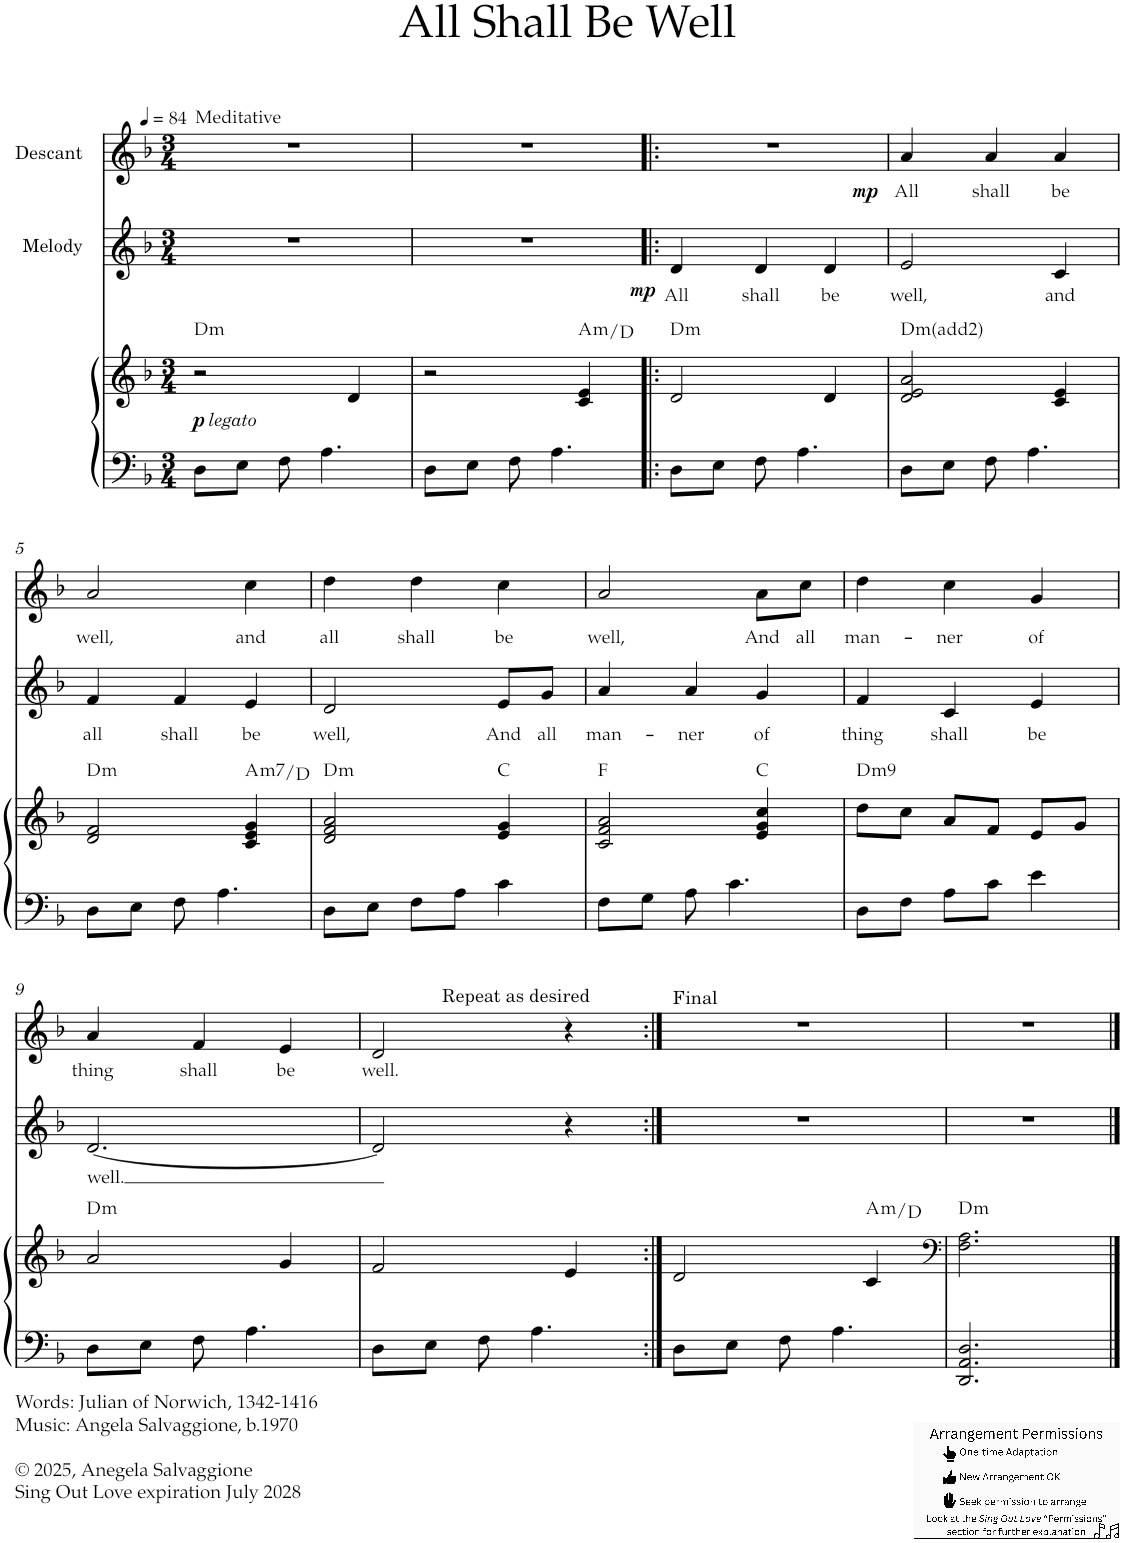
**kern	**kern	**dynam	**harte	**kern	**text	**dynam	**kern	**text	**dynam
*part3	*part3	*part3	*part3	*part2	*part2	*part2	*part1	*part1	*part1
*staff4	*staff3	*staff3/4	*	*staff2	*staff2	*staff2	*staff1	*staff1	*staff1
*	*	*	*	*I"Melody	*	*	*I"Descant	*	*
*clefF4	*clefG2	*	*	*clefG2	*	*	*clefG2	*	*
*k[b-]	*k[b-]	*	*	*k[b-]	*	*	*k[b-]	*	*
*d:	*d:	*	*	*d:	*	*	*d:	*	*
*M3/4	*M3/4	*	*	*M3/4	*	*	*M3/4	*	*
*MM84	*MM84	*	*	*MM84	*	*	*MM84	*	*
=1	=1	=1	=1	=1	=1	=1	=1	=1	=1
!	!	!	!	!	!	!	!LO:TX:a:t=Meditative	!	!
!	!LO:TX:b:i:t=legato	!	!	!	!	!	!	!	!
!	!	!LO:DY:b	!LO:H:kt=m	!	!	!	!	!	!
8D\L	2r	p	D:min	2.r	.	.	2.r	.	.
8E\J	.	.	.	.	.	.	.	.	.
8F\	.	.	.	.	.	.	.	.	.
4.A\	.	.	.	.	.	.	.	.	.
.	4d/	.	.	.	.	.	.	.	.
=2	=2	=2	=2	=2	=2	=2	=2	=2	=2
8D\L	2r	.	.	2.r	.	.	2.r	.	.
8E\J	.	.	.	.	.	.	.	.	.
8F\	.	.	.	.	.	.	.	.	.
4.A\	.	.	.	.	.	.	.	.	.
!	!	!	!LO:H:kt=m	!	!	!	!	!	!
.	4c/ 4e/	.	A:min/4	.	.	.	.	.	.
=3!|:	=3!|:	=3!|:	=3!|:	=3!|:	=3!|:	=3!|:	=3!|:	=3!|:	=3!|:
!	!	!	!LO:H:kt=m	!	!LO:LY:b	!LO:DY:b	!	!	!
*	*	*	*	*	*	*	*^	*	*
8D\L	2d/	.	D:min	4d/	All	mp	2.r	2ryy	.	.
8E\J	.	.	.	.	.	.	.	.	.	.
!	!	!	!	!	!LO:LY:b	!	!	!	!	!
8F\	.	.	.	4d/	shall	.	.	.	.	.
4.A\	.	.	.	.	.	.	.	.	.	.
!	!	!	!	!	!LO:LY:b	!	!	!	!	!
.	4d/	.	.	4d/	be	.	.	8ryy	.	.
!	!	!	!	!	!	!	!	!	!	!LO:DY:b
.	.	.	.	.	.	.	.	8ryy	.	mp
=4	=4	=4	=4	=4	=4	=4	=4	=4	=4	=4
!	!	!	!LO:H:kt=m	!	!LO:LY:b	!	!	!	!LO:LY:b	!
*	*	*	*	*	*	*	*v	*v	*	*
8D\L	2d/ 2e/ 2a/	.	D:min(2)	2e/	well,	.	4a/	All	.
8E\J	.	.	.	.	.	.	.	.	.
!	!	!	!	!	!	!	!	!LO:LY:b	!
8F\	.	.	.	.	.	.	4a/	shall	.
4.A\	.	.	.	.	.	.	.	.	.
!	!	!	!	!	!LO:LY:b	!	!	!LO:LY:b	!
.	4c/ 4e/	.	.	4c/	and	.	4a/	be	.
!!LO:LB:g=z
=5	=5	=5	=5	=5	=5	=5	=5	=5	=5
!	!	!	!LO:H:kt=m	!	!LO:LY:b	!	!	!LO:LY:b	!
8D\L	2d/ 2f/	.	D:min	4f/	all	.	2a/	well,	.
8E\J	.	.	.	.	.	.	.	.	.
!	!	!	!	!	!LO:LY:b	!	!	!	!
8F\	.	.	.	4f/	shall	.	.	.	.
4.A\	.	.	.	.	.	.	.	.	.
!	!	!	!LO:H:kt=m7	!	!LO:LY:b	!	!	!LO:LY:b	!
.	4c/ 4e/ 4g/	.	A:min7/4	4e/	be	.	4cc\	and	.
=6	=6	=6	=6	=6	=6	=6	=6	=6	=6
!	!	!	!LO:H:kt=m	!	!LO:LY:b	!	!	!LO:LY:b	!
8D\L	2d/ 2f/ 2a/	.	D:min	2d/	well,	.	4dd\	all	.
8E\J	.	.	.	.	.	.	.	.	.
!	!	!	!	!	!	!	!	!LO:LY:b	!
8F\L	.	.	.	.	.	.	4dd\	shall	.
8A\J	.	.	.	.	.	.	.	.	.
!	!	!	!	!	!LO:LY:b	!	!	!LO:LY:b	!
4c\	4e/ 4g/	.	C:maj	8e/L	And	.	4cc\	be	.
!	!	!	!	!	!LO:LY:b	!	!	!	!
.	.	.	.	8g/J	all	.	.	.	.
=7	=7	=7	=7	=7	=7	=7	=7	=7	=7
!	!	!	!	!	!LO:LY:b	!	!	!LO:LY:b	!
8F\L	2c/ 2f/ 2a/	.	F:maj	4a/	man-	.	2a/	well,	.
8G\J	.	.	.	.	.	.	.	.	.
!	!	!	!	!	!LO:LY:b	!	!	!	!
8A\	.	.	.	4a/	-ner	.	.	.	.
4.c\	.	.	.	.	.	.	.	.	.
!	!	!	!	!	!LO:LY:b	!	!	!LO:LY:b	!
.	4e/ 4g/ 4cc/	.	C:maj	4g/	of	.	8a\L	And	.
!	!	!	!	!	!	!	!	!LO:LY:b	!
.	.	.	.	.	.	.	8cc\J	all	.
=8	=8	=8	=8	=8	=8	=8	=8	=8	=8
!	!	!	!LO:H:kt=m9	!	!LO:LY:b	!	!	!LO:LY:b	!
8D\L	8dd\L	.	D:min9	4f/	thing	.	4dd\	man-	.
8F\J	8cc\J	.	.	.	.	.	.	.	.
!	!	!	!	!	!LO:LY:b	!	!	!LO:LY:b	!
8A\L	8a/L	.	.	4c/	shall	.	4cc\	-ner	.
8c\J	8f/J	.	.	.	.	.	.	.	.
!	!	!	!	!	!LO:LY:b	!	!	!LO:LY:b	!
4e\	8e/L	.	.	4e/	be	.	4g/	of	.
.	8g/J	.	.	.	.	.	.	.	.
!!LO:LB:g=z
=9	=9	=9	=9	=9	=9	=9	=9	=9	=9
!	!	!	!LO:H:kt=m	!	!LO:LY:b	!	!	!LO:LY:b	!
8D\L	2a/	.	D:min	[2.d/	well.	.	4a/	thing	.
8E\J	.	.	.	.	.	.	.	.	.
!	!	!	!	!	!	!	!	!LO:LY:b	!
8F\	.	.	.	.	.	.	4f/	shall	.
4.A\	.	.	.	.	.	.	.	.	.
!	!	!	!	!	!	!	!	!LO:LY:b	!
.	4g/	.	.	.	.	.	4e/	be	.
=10	=10	=10	=10	=10	=10	=10	=10	=10	=10
!	!	!	!	!	!	!	!	!LO:LY:b	!
*	*	*	*	*	*	*	*^	*	*
8D\L	2f/	.	.	2d/]	.	.	2d/	8ryy	well.	.
!	!	!	!	!	!	!	!	!LO:TX:a:t=Repeat as desired	!	!
8E\J	.	.	.	.	.	.	.	2ryy	.	.
8F\	.	.	.	.	.	.	.	.	.	.
4.A\	.	.	.	.	.	.	.	.	.	.
.	4e/	.	.	4r	.	.	4r	.	.	.
.	.	.	.	.	.	.	.	8ryy	.	.
=11:|!	=11:|!	=11:|!	=11:|!	=11:|!	=11:|!	=11:|!	=11:|!	=11:|!	=11:|!	=11:|!
!	!	!	!	!	!	!	!LO:TX:a:t=Final	!	!	!
*	*	*	*	*	*	*	*v	*v	*	*
8D\L	2d/	.	.	2.r	.	.	2.r	.	.
8E\J	.	.	.	.	.	.	.	.	.
8F\	.	.	.	.	.	.	.	.	.
4.A\	.	.	.	.	.	.	.	.	.
!	!	!	!LO:H:kt=m	!	!	!	!	!	!
.	4c/	.	A:min/4	.	.	.	.	.	.
=12	=12	=12	=12	=12	=12	=12	=12	=12	=12
*	*clefF4	*	*	*	*	*	*	*	*
!	!	!	!LO:H:kt=m	!	!	!	!	!	!
2.DD/ 2.AA/ 2.D/	2.F\ 2.A\	.	D:min	2.r	.	.	2.r	.	.
==	==	==	==	==	==	==	==	==	==
*-	*-	*-	*-	*-	*-	*-	*-	*-	*-
